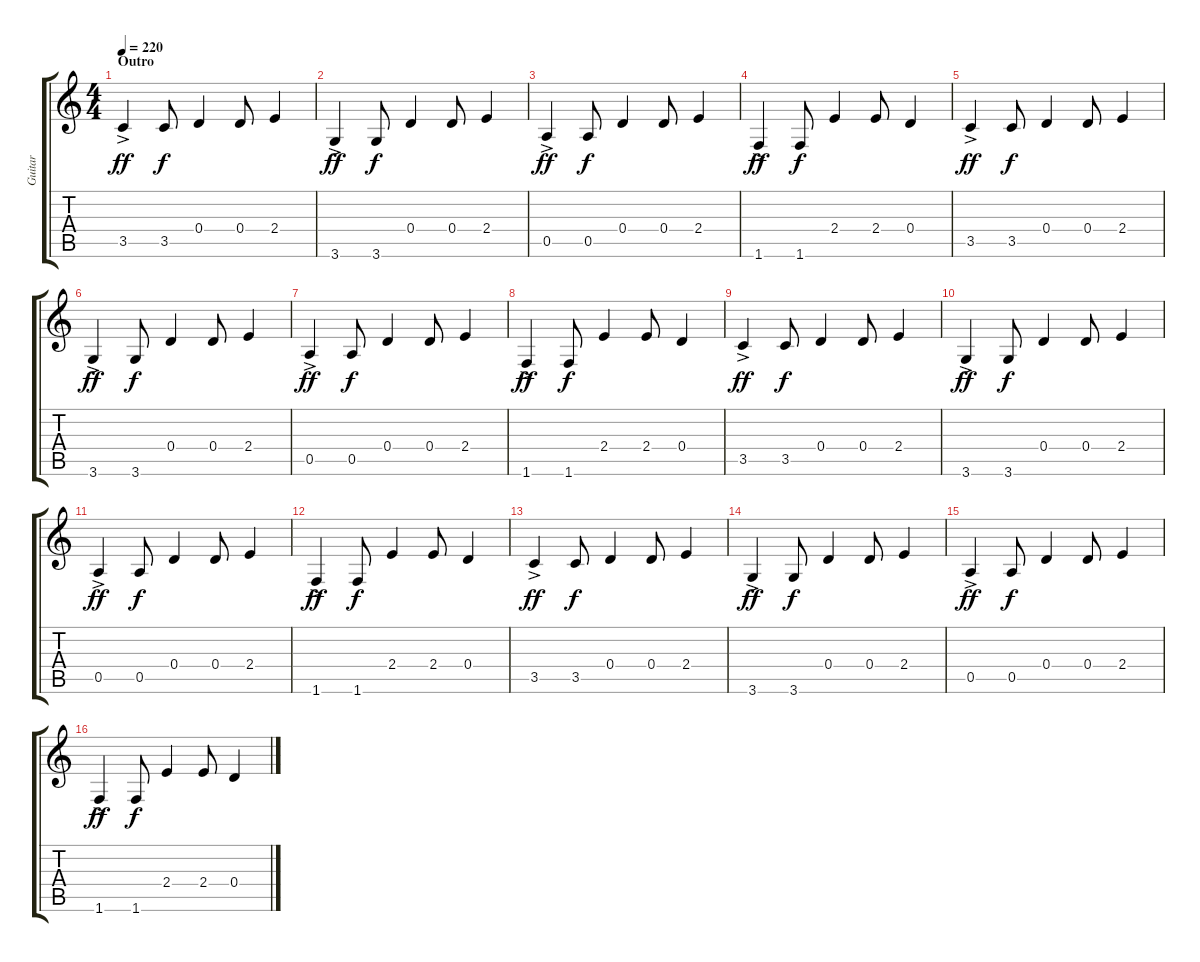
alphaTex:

\track ("Guitar" "Guitar") {instrument distortionguitar}
\staff {score tabs}
\tuning (E4 B3 G3 D3 A2 E2) {hide}
\ts (4 4)
\section ("" "Outro")
\tempo 220
\clef g2
\ks c
3.5{ac}.4{dy ff instrument distortionguitar} 3.5.8{dy f} 0.4.4 0.4.8 2.4.4 |
3.6{ac}.4{dy ff} 3.6.8{dy f} 0.4.4 0.4.8 2.4.4 |
0.5{ac}.4{dy ff} 0.5.8{dy f} 0.4.4 0.4.8 2.4.4 |
1.6{ac}.4{dy ff} 1.6.8{dy f} 2.4.4 2.4.8 0.4.4 |
3.5{ac}.4{dy ff} 3.5.8{dy f} 0.4.4 0.4.8 2.4.4 |
3.6{ac}.4{dy ff} 3.6.8{dy f} 0.4.4 0.4.8 2.4.4 |
0.5{ac}.4{dy ff} 0.5.8{dy f} 0.4.4 0.4.8 2.4.4 |
1.6{ac}.4{dy ff} 1.6.8{dy f} 2.4.4 2.4.8 0.4.4 |
3.5{ac}.4{dy ff} 3.5.8{dy f} 0.4.4 0.4.8 2.4.4 |
3.6{ac}.4{dy ff} 3.6.8{dy f} 0.4.4 0.4.8 2.4.4 |
0.5{ac}.4{dy ff} 0.5.8{dy f} 0.4.4 0.4.8 2.4.4 |
1.6{ac}.4{dy ff} 1.6.8{dy f} 2.4.4 2.4.8 0.4.4 |
3.5{ac}.4{dy ff} 3.5.8{dy f} 0.4.4 0.4.8 2.4.4 |
3.6{ac}.4{dy ff} 3.6.8{dy f} 0.4.4 0.4.8 2.4.4 |
0.5{ac}.4{dy ff} 0.5.8{dy f} 0.4.4 0.4.8 2.4.4 |
1.6{ac}.4{dy ff} 1.6.8{dy f} 2.4.4 2.4.8 0.4.4
